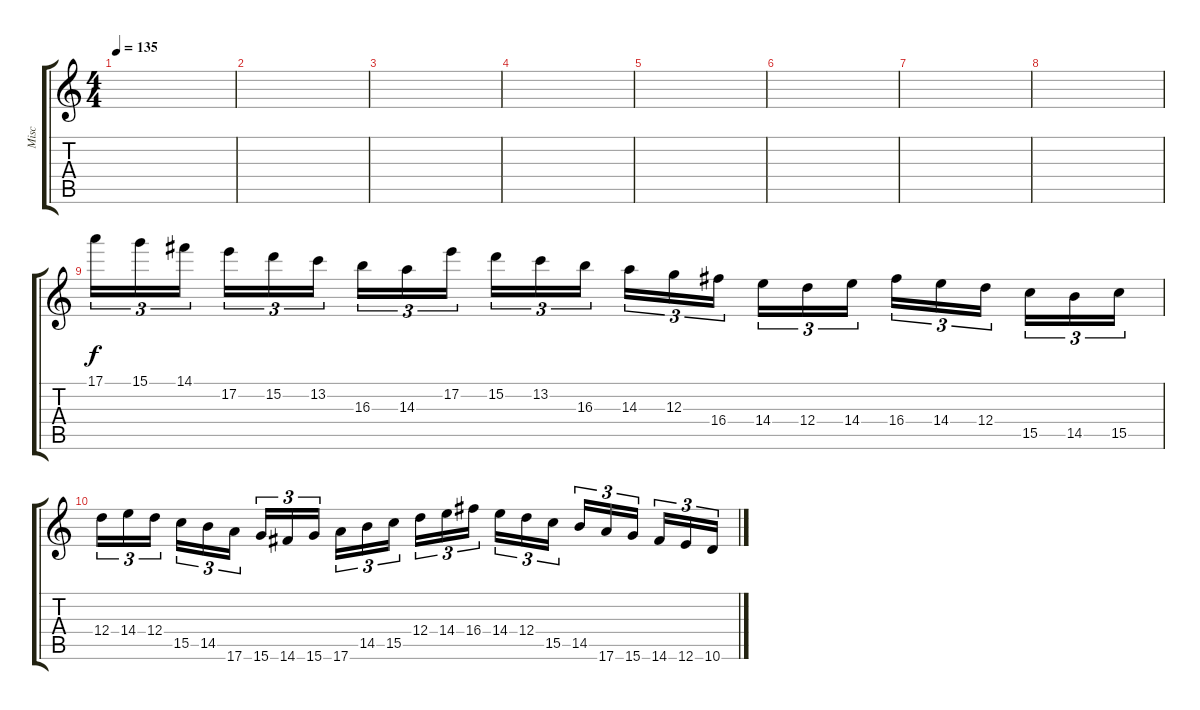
\track ("Misc" "Misc") {instrument distortionguitar}
\staff {score tabs}
\tuning (E4 B3 G3 D3 A2 E2) {hide}
\ts (4 4)
\tempo 135
\clef g2
\ks c
|
|
|
|
|
|
|
|
17.1.16{tu (3 2) volume 14 balance 4} 15.1.16{tu (3 2)} 14.1.16{tu (3 2)} 17.2.16{tu (3 2)} 15.2.16{tu (3 2)} 13.2.16{tu (3 2)} 16.3.16{tu (3 2)} 14.3.16{tu (3 2)} 17.2.16{tu (3 2)} 15.2.16{tu (3 2)} 13.2.16{tu (3 2)} 16.3.16{tu (3 2)} 14.3.16{tu (3 2)} 12.3.16{tu (3 2)} 16.4.16{tu (3 2)} 14.4.16{tu (3 2)} 12.4.16{tu (3 2)} 14.4.16{tu (3 2)} 16.4.16{tu (3 2)} 14.4.16{tu (3 2)} 12.4.16{tu (3 2)} 15.5.16{tu (3 2)} 14.5.16{tu (3 2)} 15.5.16{tu (3 2)} |
12.4.16{tu (3 2)} 14.4.16{tu (3 2)} 12.4.16{tu (3 2)} 15.5.16{tu (3 2)} 14.5.16{tu (3 2)} 17.6.16{tu (3 2)} 15.6.16{tu (3 2)} 14.6.16{tu (3 2)} 15.6.16{tu (3 2)} 17.6.16{tu (3 2)} 14.5.16{tu (3 2)} 15.5.16{tu (3 2)} 12.4.16{tu (3 2)} 14.4.16{tu (3 2)} 16.4.16{tu (3 2)} 14.4.16{tu (3 2)} 12.4.16{tu (3 2)} 15.5.16{tu (3 2)} 14.5.16{tu (3 2)} 17.6.16{tu (3 2)} 15.6.16{tu (3 2)} 14.6.16{tu (3 2)} 12.6.16{tu (3 2)} 10.6.16{tu (3 2)}
